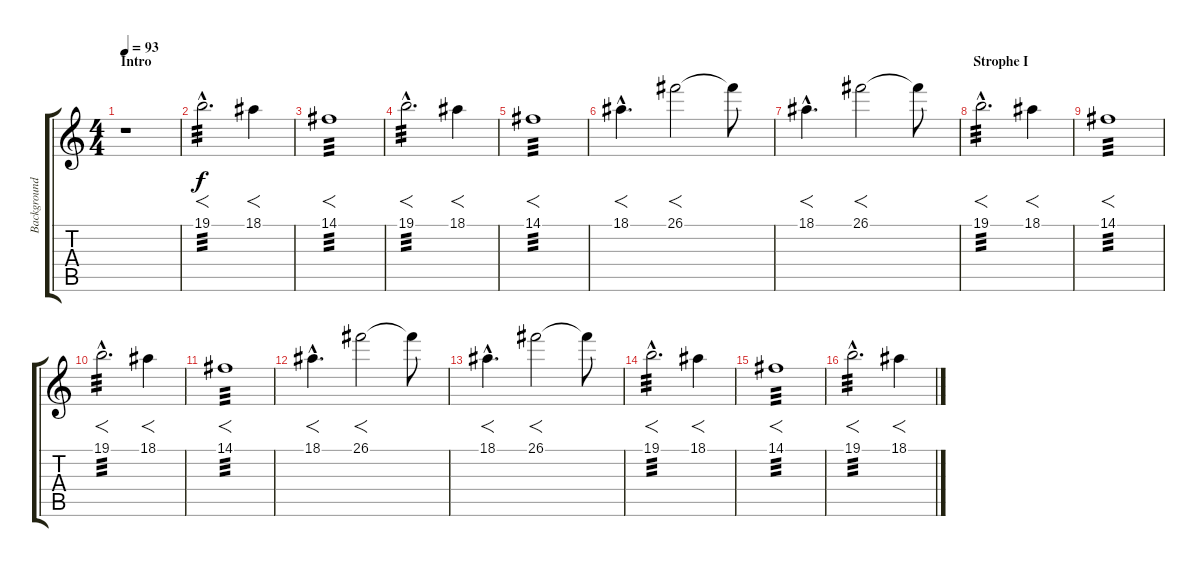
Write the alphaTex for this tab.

\track ("Background" "Background") {instrument pad1newage}
\staff {score tabs}
\tuning (E4 B3 G3 D3 A2 E2) {hide}
\ts (4 4)
\section ("" "Intro")
\tempo 93
\clef g2
\ks c
r.1{dy f instrument pad1newage} |
19.1{hac}.2{f d tp 3} 18.1.4{f} |
14.1.1{f tp 3} |
19.1{hac}.2{f d tp 3} 18.1.4{f} |
14.1.1{f tp 3} |
18.1{hac}.4{f d} 26.1.2{f} 26.1{t}.8 |
18.1{hac}.4{f d} 26.1.2{f} 26.1{t}.8 |
\section ("" "Strophe I")
19.1{hac}.2{f d tp 3} 18.1.4{f} |
14.1.1{f tp 3} |
19.1{hac}.2{f d tp 3} 18.1.4{f} |
14.1.1{f tp 3} |
18.1{hac}.4{f d} 26.1.2{f} 26.1{t}.8 |
18.1{hac}.4{f d} 26.1.2{f} 26.1{t}.8 |
19.1{hac}.2{f d tp 3} 18.1.4{f} |
14.1.1{f tp 3} |
19.1{hac}.2{f d tp 3} 18.1.4{f}
